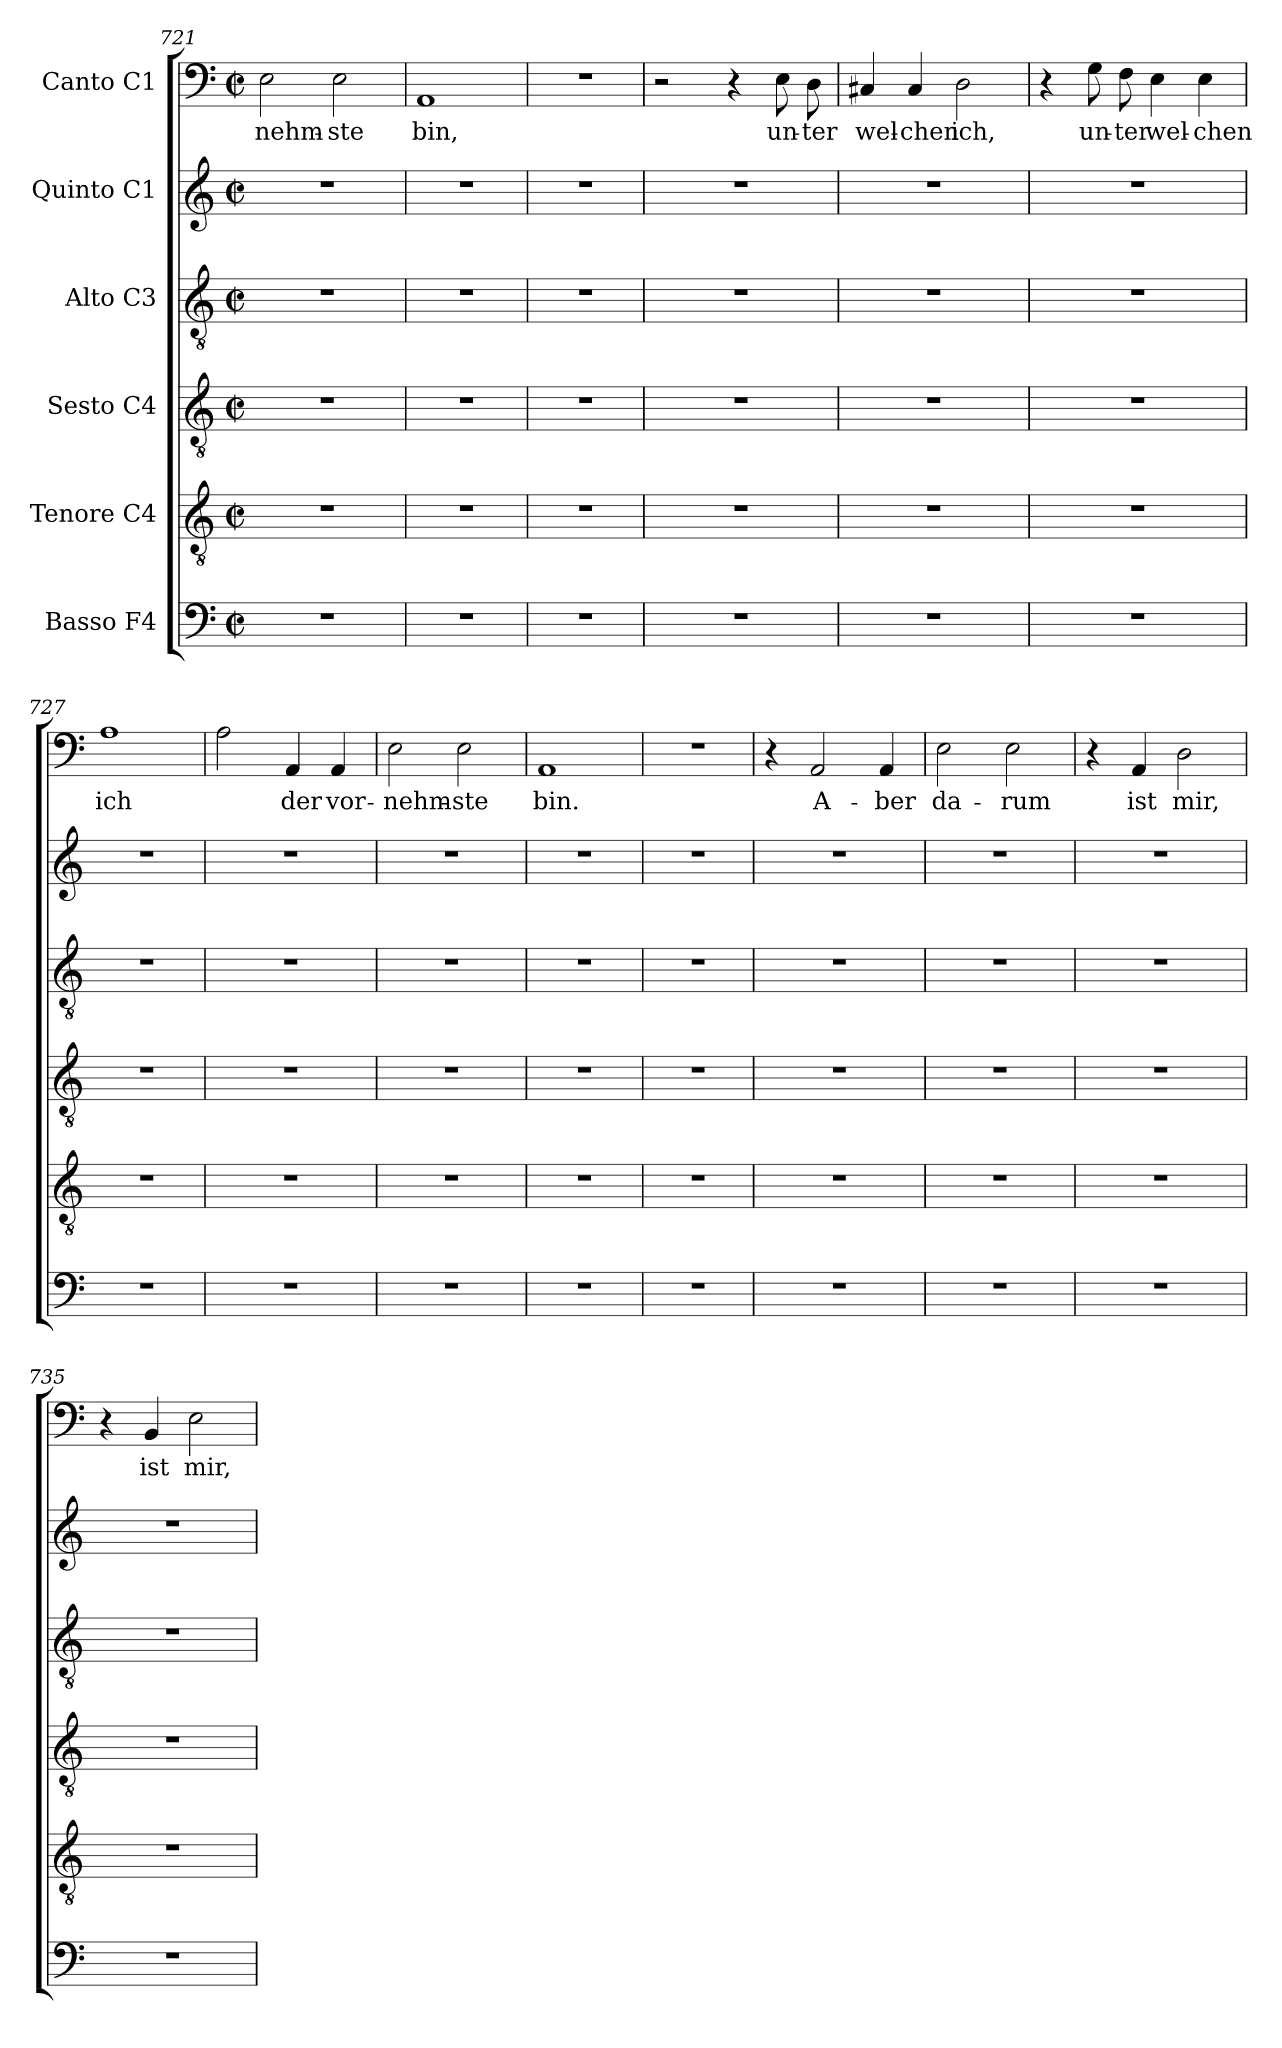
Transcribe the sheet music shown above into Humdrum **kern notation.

**kern	**kern	**kern	**kern	**kern	**kern	**text
*part6	*part5	*part4	*part3	*part2	*part1	*part1
*staff6	*staff5	*staff4	*staff3	*staff2	*staff1	*staff1
*I"Basso  F4	*I"Tenore  C4	*I"Sesto  C4	*I"Alto  C3	*I"Quinto  C1	*I"Canto C1	*
*clefF4	*clefGv2	*clefGv2	*clefGv2	*clefG2	*clefF4	*
*M2/2	*M2/2	*M2/2	*M2/2	*M2/2	*M2/2	*
*met(c|)	*met(c|)	*met(c|)	*met(c|)	*met(c|)	*met(c|)	*
=721	=721	=721	=721	=721	=721	=721
!	!	!	!	!	!	!LO:LY:b:cj
1r	1r	1r	1r	1r	2E\	-nehm-
!	!	!	!	!	!	!LO:LY:b:cj
.	.	.	.	.	2E\	-ste
=722	=722	=722	=722	=722	=722	=722
!	!	!	!	!	!	!LO:LY:b:cj
1r	1r	1r	1r	1r	1AA	bin,
=723	=723	=723	=723	=723	=723	=723
1r	1r	1r	1r	1r	1r	.
=724	=724	=724	=724	=724	=724	=724
1r	1r	1r	1r	1r	2r	.
.	.	.	.	.	4r	.
!	!	!	!	!	!	!LO:LY:b
.	.	.	.	.	8E\	un-
!	!	!	!	!	!	!LO:LY:b:rj
.	.	.	.	.	8D\	-ter
=725	=725	=725	=725	=725	=725	=725
!	!	!	!	!	!	!LO:LY:b
1r	1r	1r	1r	1r	4C#X/	wel-
!	!	!	!	!	!	!LO:LY:b:cj
.	.	.	.	.	4C#/	-chen
!	!	!	!	!	!	!LO:LY:b:cj
.	.	.	.	.	2D\	ich,
=726	=726	=726	=726	=726	=726	=726
1r	1r	1r	1r	1r	4r	.
!	!	!	!	!	!	!LO:LY:b
.	.	.	.	.	8G\	un-
!	!	!	!	!	!	!LO:LY:b:rj
.	.	.	.	.	8F\	-ter
!	!	!	!	!	!	!LO:LY:b
.	.	.	.	.	4E\	wel-
!	!	!	!	!	!	!LO:LY:b:cj
.	.	.	.	.	4E\	-chen
!!LO:LB:g=z
=727	=727	=727	=727	=727	=727	=727
!	!	!	!	!	!	!LO:LY:b:cj
1r	1r	1r	1r	1r	1A	ich
=728	=728	=728	=728	=728	=728	=728
1r	1r	1r	1r	1r	2A\	.
!	!	!	!	!	!	!LO:LY:b:cj
.	.	.	.	.	4AA/	der
!	!	!	!	!	!	!LO:LY:b:cj
.	.	.	.	.	4AA/	vor-
=729	=729	=729	=729	=729	=729	=729
!	!	!	!	!	!	!LO:LY:b:cj
1r	1r	1r	1r	1r	2E\	-nehm-
!	!	!	!	!	!	!LO:LY:b:rj
.	.	.	.	.	2E\	-ste
=730	=730	=730	=730	=730	=730	=730
!	!	!	!	!	!	!LO:LY:b:cj
1r	1r	1r	1r	1r	1AA	bin.
=731	=731	=731	=731	=731	=731	=731
1r	1r	1r	1r	1r	1r	.
=732	=732	=732	=732	=732	=732	=732
1r	1r	1r	1r	1r	4r	.
!	!	!	!	!	!	!LO:LY:b:cj
.	.	.	.	.	2AA/	A-
!	!	!	!	!	!	!LO:LY:b:cj
.	.	.	.	.	4AA/	-ber
=733	=733	=733	=733	=733	=733	=733
!	!	!	!	!	!	!LO:LY:b:cj
1r	1r	1r	1r	1r	2E\	da-
!	!	!	!	!	!	!LO:LY:b:cj
.	.	.	.	.	2E\	-rum
=734	=734	=734	=734	=734	=734	=734
1r	1r	1r	1r	1r	4r	.
!	!	!	!	!	!	!LO:LY:b:cj
.	.	.	.	.	4AA/	ist
!	!	!	!	!	!	!LO:LY:b:cj
.	.	.	.	.	2D\	mir,
=735	=735	=735	=735	=735	=735	=735
1r	1r	1r	1r	1r	4r	.
!	!	!	!	!	!	!LO:LY:b:cj
.	.	.	.	.	4BB/	ist
!	!	!	!	!	!	!LO:LY:b:cj
.	.	.	.	.	2E\	mir,
=	=	=	=	=	=	=
*-	*-	*-	*-	*-	*-	*-
